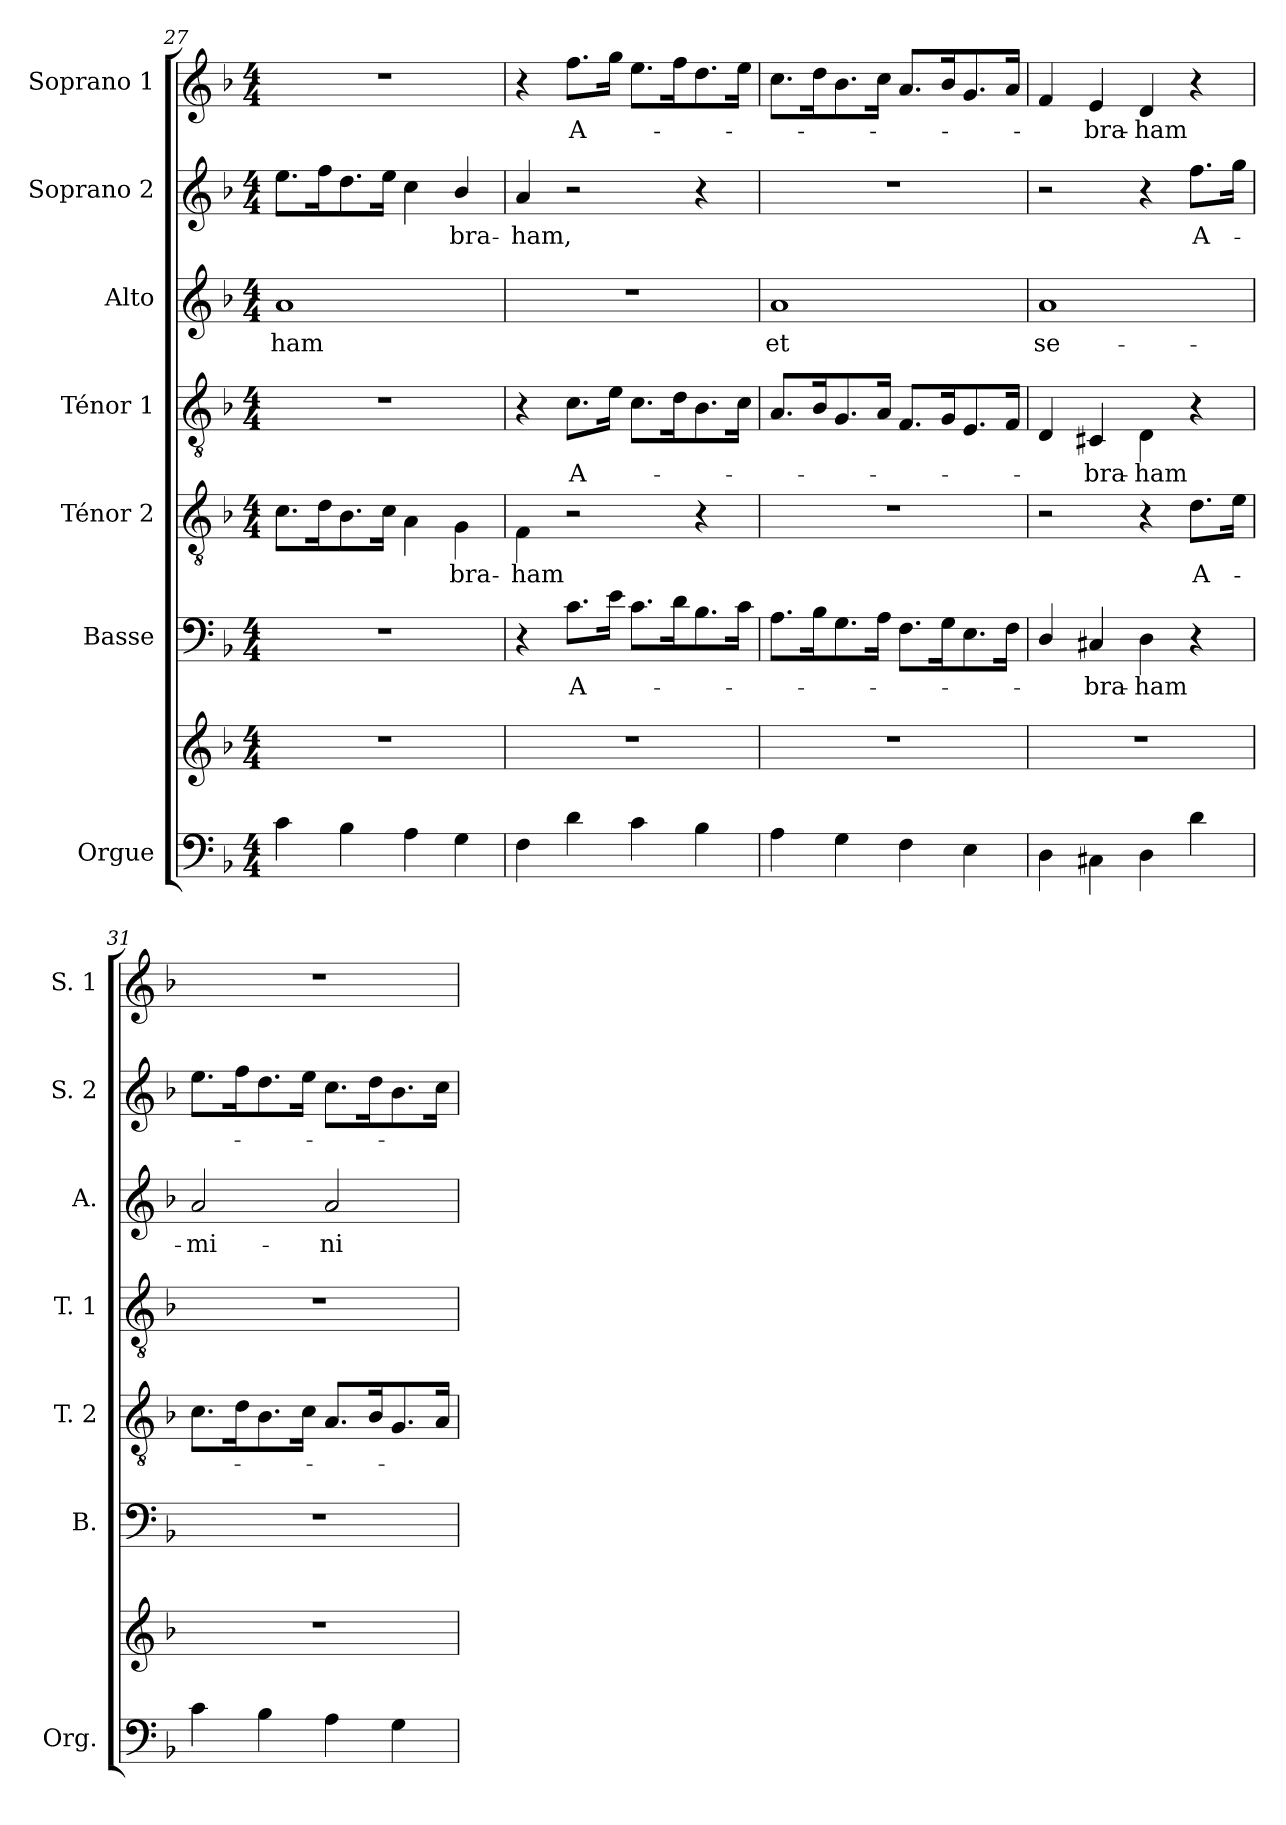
**kern	**kern	**kern	**text	**kern	**text	**kern	**text	**kern	**text	**kern	**text	**kern	**text
*part7	*part7	*part6	*part6	*part5	*part5	*part4	*part4	*part3	*part3	*part2	*part2	*part1	*part1
*staff8	*staff7	*staff6	*staff6	*staff5	*staff5	*staff4	*staff4	*staff3	*staff3	*staff2	*staff2	*staff1	*staff1
*I"Orgue	*	*I"Basse	*	*I"Ténor 2	*	*I"Ténor 1	*	*I"Alto	*	*I"Soprano 2	*	*I"Soprano 1	*
*I'Org.	*	*I'B.	*	*I'T. 2	*	*I'T. 1	*	*I'A.	*	*I'S. 2	*	*I'S. 1	*
*clefF4	*clefG2	*clefF4	*	*clefGv2	*	*clefGv2	*	*clefG2	*	*clefG2	*	*clefG2	*
*k[b-]	*k[b-]	*k[b-]	*	*k[b-]	*	*k[b-]	*	*k[b-]	*	*k[b-]	*	*k[b-]	*
*M4/4	*M4/4	*M4/4	*	*M4/4	*	*M4/4	*	*M4/4	*	*M4/4	*	*M4/4	*
=27	=27	=27	=27	=27	=27	=27	=27	=27	=27	=27	=27	=27	=27
!	!	!	!	!	!	!	!	!	!LO:LY:b	!	!	!	!
4c\	1r	1r	.	8.c\L	.	1r	.	1a	-ham	8.ee\L	.	1r	.
.	.	.	.	16d\K	.	.	.	.	.	16ff\K	.	.	.
4B-\	.	.	.	8.B-\	.	.	.	.	.	8.dd\	.	.	.
.	.	.	.	16c\Jk	.	.	.	.	.	16ee\Jk	.	.	.
4A\	.	.	.	4A\	.	.	.	.	.	4cc\	.	.	.
!	!	!	!	!	!LO:LY:b	!	!	!	!	!	!LO:LY:b	!	!
4G\	.	.	.	4G\	-bra-	.	.	.	.	4b-/	-bra-	.	.
=28	=28	=28	=28	=28	=28	=28	=28	=28	=28	=28	=28	=28	=28
!	!	!	!	!	!LO:LY:b	!	!	!	!	!	!LO:LY:b	!	!
4F\	1r	4r	.	4F\	-ham	4r	.	1r	.	4a/	-ham,	4r	.
!	!	!	!LO:LY:b	!	!	!	!LO:LY:b	!	!	!	!	!	!LO:LY:b
4d\	.	8.c\L	A-	2r	.	8.c\L	A-	.	.	2r	.	8.ff\L	A-
.	.	16e\Jk	.	.	.	16e\Jk	.	.	.	.	.	16gg\Jk	.
4c\	.	8.c\L	.	.	.	8.c\L	.	.	.	.	.	8.ee\L	.
.	.	16d\K	.	.	.	16d\K	.	.	.	.	.	16ff\K	.
4B-\	.	8.B-\	.	4r	.	8.B-\	.	.	.	4r	.	8.dd\	.
.	.	16c\Jk	.	.	.	16c\Jk	.	.	.	.	.	16ee\Jk	.
=29	=29	=29	=29	=29	=29	=29	=29	=29	=29	=29	=29	=29	=29
!	!	!	!	!	!	!	!	!	!LO:LY:b	!	!	!	!
4A\	1r	8.A\L	.	1r	.	8.A/L	.	1a	et	1r	.	8.cc\L	.
.	.	16B-\K	.	.	.	16B-/K	.	.	.	.	.	16dd\K	.
4G\	.	8.G\	.	.	.	8.G/	.	.	.	.	.	8.b-\	.
.	.	16A\Jk	.	.	.	16A/Jk	.	.	.	.	.	16cc\Jk	.
4F\	.	8.F\L	.	.	.	8.F/L	.	.	.	.	.	8.a/L	.
.	.	16G\K	.	.	.	16G/K	.	.	.	.	.	16b-/K	.
4E\	.	8.E\	.	.	.	8.E/	.	.	.	.	.	8.g/	.
.	.	16F\Jk	.	.	.	16F/Jk	.	.	.	.	.	16a/Jk	.
!!LO:LB:g=z
=30	=30	=30	=30	=30	=30	=30	=30	=30	=30	=30	=30	=30	=30
!	!	!	!	!	!	!	!	!	!LO:LY:b	!	!	!	!
4D\	1r	4D/	.	2r	.	4D/	.	1a	se-	2r	.	4f/	.
!	!	!	!LO:LY:b	!	!	!	!LO:LY:b	!	!	!	!	!	!LO:LY:b
4C#X\	.	4C#X/	-bra-	.	.	4C#X/	-bra-	.	.	.	.	4e/	-bra-
!	!	!	!LO:LY:b	!	!	!	!LO:LY:b	!	!	!	!	!	!LO:LY:b
4D\	.	4D\	-ham	4r	.	4D\	-ham	.	.	4r	.	4d/	-ham
!	!	!	!	!	!LO:LY:b	!	!	!	!	!	!LO:LY:b	!	!
4d\	.	4r	.	8.d\L	A-	4r	.	.	.	8.ff\L	A-	4r	.
.	.	.	.	16e\Jk	.	.	.	.	.	16gg\Jk	.	.	.
=31	=31	=31	=31	=31	=31	=31	=31	=31	=31	=31	=31	=31	=31
!	!	!	!	!	!	!	!	!	!LO:LY:b	!	!	!	!
4c\	1r	1r	.	8.c\L	.	1r	.	2a/	-mi-	8.ee\L	.	1r	.
.	.	.	.	16d\K	.	.	.	.	.	16ff\K	.	.	.
4B-\	.	.	.	8.B-\	.	.	.	.	.	8.dd\	.	.	.
.	.	.	.	16c\Jk	.	.	.	.	.	16ee\Jk	.	.	.
!	!	!	!	!	!	!	!	!	!LO:LY:b	!	!	!	!
4A\	.	.	.	8.A/L	.	.	.	2a/	-ni	8.cc\L	.	.	.
.	.	.	.	16B-/K	.	.	.	.	.	16dd\K	.	.	.
4G\	.	.	.	8.G/	.	.	.	.	.	8.b-\	.	.	.
.	.	.	.	16A/Jk	.	.	.	.	.	16cc\Jk	.	.	.
=	=	=	=	=	=	=	=	=	=	=	=	=	=
*-	*-	*-	*-	*-	*-	*-	*-	*-	*-	*-	*-	*-	*-
